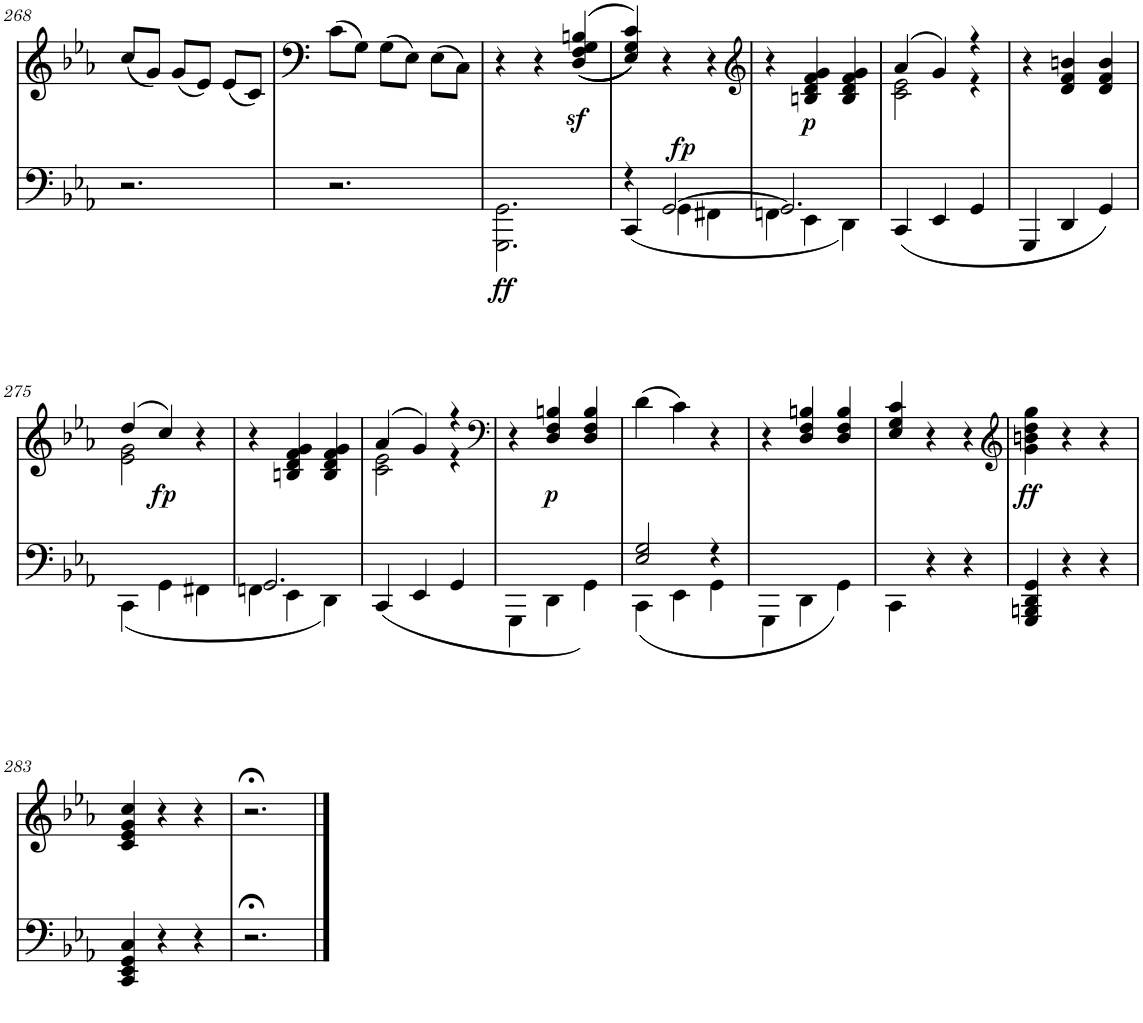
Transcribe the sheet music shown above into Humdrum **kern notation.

**kern	**dynam	**kern	**dynam
*part2	*part2	*part1	*part1
*staff2	*staff2	*staff1	*staff1
*I"piano	*	*I"piano	*
*I'Pno	*	*I'Pno	*
!!LO:PB:g=z
*clefF4	*	*clefG2	*
*k[b-e-a-]	*	*k[b-e-a-]	*
*c:	*	*c:	*
*M3/4	*	*M3/4	*
=268	=268	=268	=268
2.r	.	(8cc/L	.
.	.	8g/J)	.
.	.	(8g/L	.
.	.	8e-/J)	.
.	.	(8e-/L	.
.	.	8c/J)	.
=269	=269	=269	=269
2.r	.	(8c\L	.
.	.	8G\J)	.
.	.	(8G\L	.
.	.	8E-\J)	.
.	.	(8E-\L	.
.	.	8C\J)	.
=270	=270	=270	=270
!	!LO:DY:b	!	!
2.GGG\ 2.GG\	ff	4r	.
.	.	4r	.
.	.	(>((4D/z< 4F/z< 4G/z< 4Bn/z<	.
=271	=271	=271	=271
*^	*	*	*
4r	(<4CC/	.	4E-/ 4G/ 4c/)))	.
!	!	!LO:DY:a	!	!
[2GG/	4GG\	fp	4r	.
.	4FF#X\	.	4r	.
=272	=272	=272	=272	=272
*	*	*	*clefG2	*
2.GG/]	4FFn\	.	4r	.
!	!	!	!	!LO:DY:b
.	4EE-\	.	4Bn/ 4d/ 4f/ 4g/	p
.	4DD\)	.	4B/ 4d/ 4f/ 4g/	.
*v	*v	*	*	*
=273	=273	=273	=273
*	*	*^	*
(4CC/	.	(4a-/	2c\ 2e-\	.
4EE-/	.	4g/)	.	.
4GG/	.	4r	4r	.
*	*	*v	*v	*
=274	=274	=274	=274
4GGG/	.	4r	.
4DD/	.	4d/ 4f/ 4bn/	.
4GG/)	.	4d/ 4f/ 4b/	.
!!LO:LB:g=z
=275	=275	=275	=275
*	*	*^	*
(<4CC\	.	(4dd/	2e-\ 2g\	.
!	!	!	!	!LO:DY:b
4GG\	.	4cc/)	.	fp
4FF#X\	.	4r	4ryy	.
*	*	*v	*v	*
=276	=276	=276	=276
*^	*	*	*
2.GG/	4FFn\	.	4r	.
.	4EE-\	.	4Bn/ 4d/ 4f/ 4g/	.
.	4DD\)	.	4B/ 4d/ 4f/ 4g/	.
*v	*v	*	*	*
=277	=277	=277	=277
*	*	*^	*
(<4CC/	.	(4a-/	2c\ 2e-\	.
4EE-/	.	4g/)	.	.
4GG/	.	4r	4r	.
*	*	*v	*v	*
=278	=278	=278	=278
*	*	*clefF4	*
4GGG\	.	4r	.
!	!	!	!LO:DY:b
4DD\	.	4D/ 4F/ 4Bn/	p
4GG\)	.	4D/ 4F/ 4B/	.
=279	=279	=279	=279
*^	*	*	*
2E-/ 2G/	(4CC\	.	(4d\	.
.	4EE-\	.	4c\)	.
4r	4GG\	.	4r	.
*v	*v	*	*	*
=280	=280	=280	=280
4GGG\	.	4r	.
4DD\	.	4D/ 4F/ 4Bn/	.
4GG\)	.	4D/ 4F/ 4B/	.
=281	=281	=281	=281
4CC\	.	4E-/ 4G/ 4c/	.
4r	.	4r	.
4r	.	4r	.
=282	=282	=282	=282
*	*	*clefG2	*
!	!	!	!LO:DY:b
4GGG/ 4BBBn/ 4DD/ 4GG/	.	4g\ 4bn\ 4dd\ 4gg\	ff
4r	.	4r	.
4r	.	4r	.
!!LO:LB:g=z
=283	=283	=283	=283
4CC/ 4EE-/ 4GG/ 4C/	.	4c/ 4e-/ 4g/ 4cc/	.
4r	.	4r	.
4r	.	4r	.
=284	=284	=284	=284
2.r;<	.	2.r;<	.
==	==	==	==
*-	*-	*-	*-
